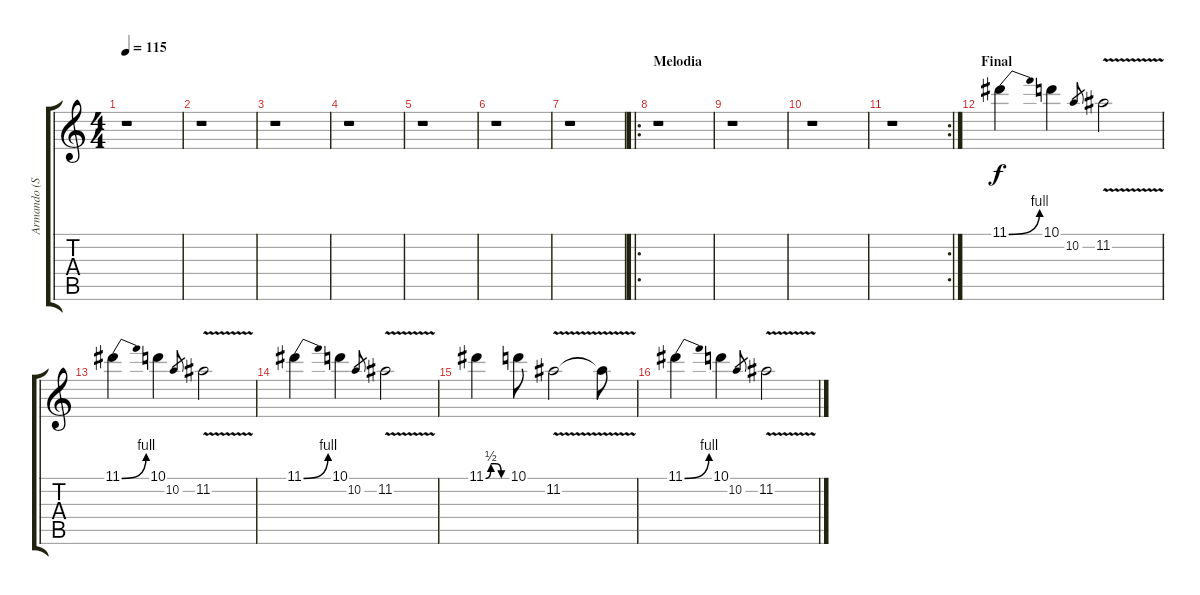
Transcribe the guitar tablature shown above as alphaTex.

\track ("Armando (Solos)" "Armando (S") {instrument overdrivenguitar}
\staff {score tabs}
\tuning (E4 B3 G3 D3 A2 E2) {hide}
\ts (4 4)
\tempo 115
\clef g2
\ks c
r.1{dy f} |
r.1 |
r.1 |
r.1 |
r.1 |
r.1 |
r.1 |
\ro
\section ("" "Melodia")
r.1 |
r.1 |
r.1 |
\rc 2
r.1 |
\section ("" "Final")
11.1{be (bend 0 0 60 4)}.4 10.1.4 10.2.8{gr} 11.2{v}.2 |
11.1{be (bend 0 0 60 4)}.4 10.1.4 10.2.8{gr} 11.2{v}.2 |
11.1{be (bend 0 0 60 4)}.4 10.1.4 10.2.8{gr} 11.2{v}.2 |
11.1{be (custom 0 0 15 2 30 2 45 0 60 0)}.4 10.1.8 11.2{v}.2 11.2{t}.8 |
11.1{be (bend 0 0 60 4)}.4 10.1.4 10.2.8{gr} 11.2{v}.2
